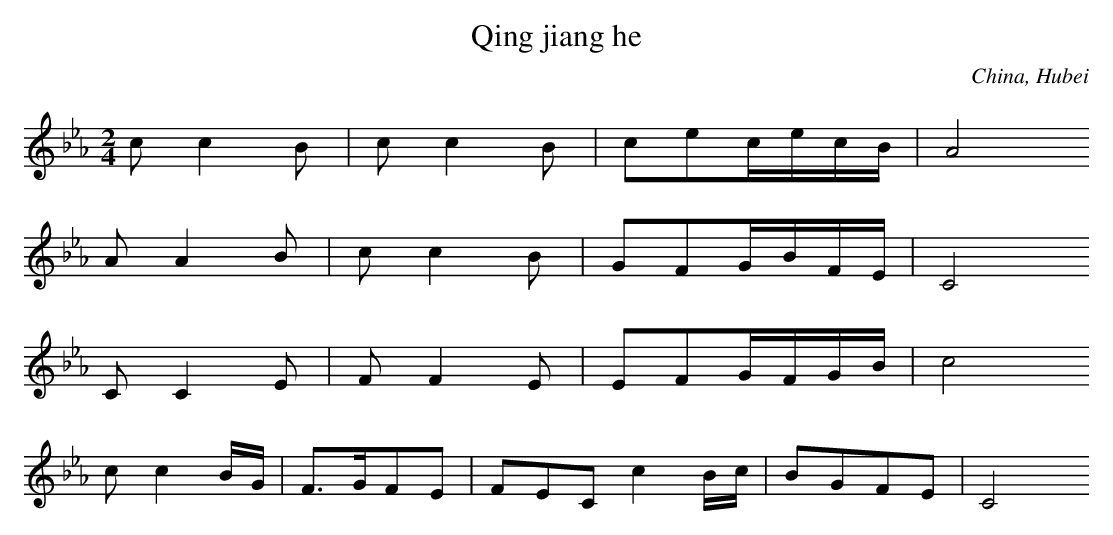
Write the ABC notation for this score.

X:1
T: Qing jiang he
O: China, Hubei
M: 2/4
L: 1/16
K: Eb
c2c4B2 | c2c4B2 | c2e2cecB | A8
A2A4B2 | c2c4B2 | G2F2GBFE | C8
C2C4E2 | F2F4E2 | E2F2GFGB | c8
c2c4BG | F3GF2E2 | F2E2C2c4Bc | B2G2F2E2 | C8
